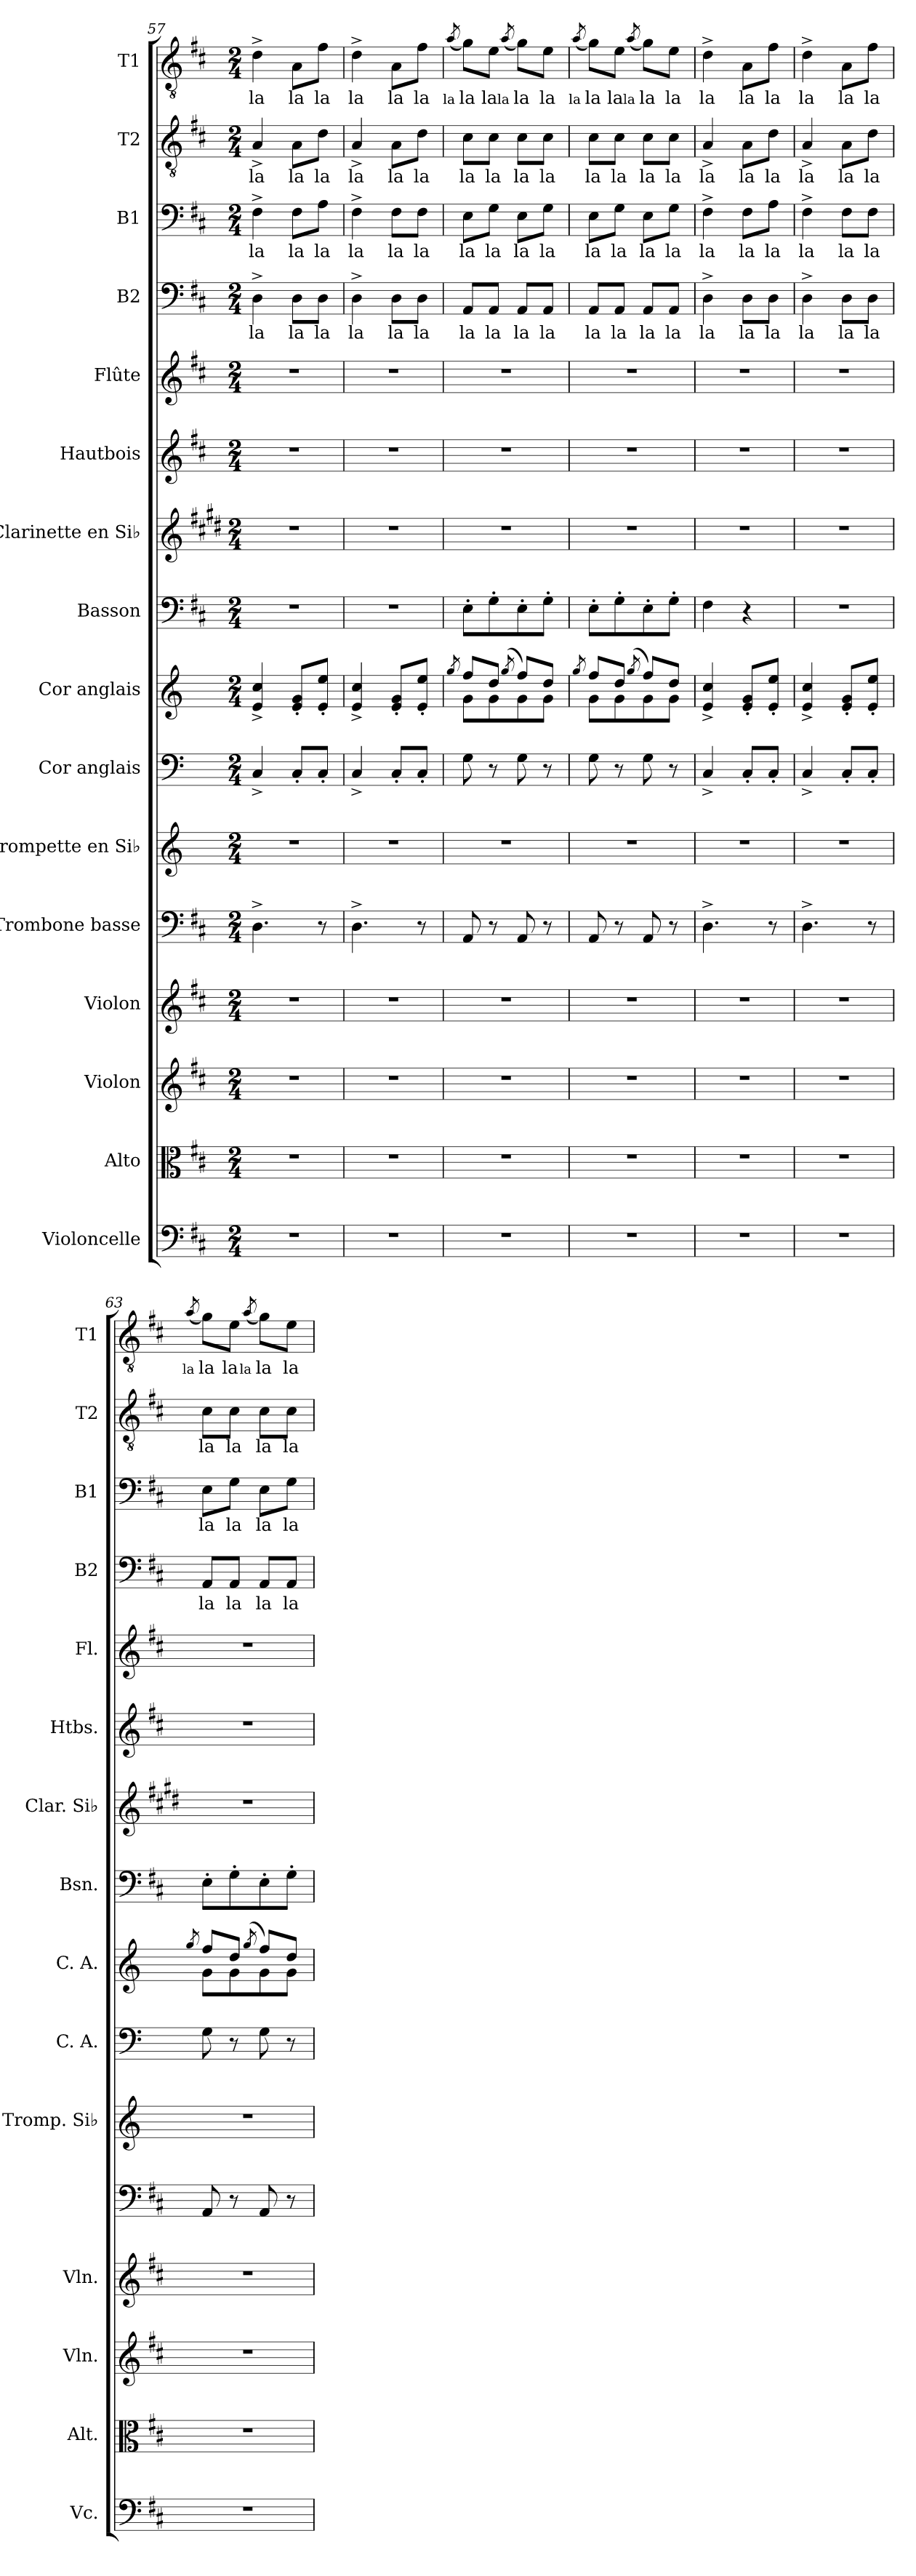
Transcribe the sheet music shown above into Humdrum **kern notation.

**kern	**kern	**kern	**kern	**kern	**kern	**kern	**kern	**kern	**kern	**kern	**kern	**kern	**text	**kern	**text	**kern	**text	**kern	**text
*part16	*part15	*part14	*part13	*part12	*part11	*part10	*part9	*part8	*part7	*part6	*part5	*part4	*part4	*part3	*part3	*part2	*part2	*part1	*part1
*staff16	*staff15	*staff14	*staff13	*staff12	*staff11	*staff10	*staff9	*staff8	*staff7	*staff6	*staff5	*staff4	*staff4	*staff3	*staff3	*staff2	*staff2	*staff1	*staff1
*I"Violoncelle	*I"Alto	*I"Violon	*I"Violon	*I"Trombone basse	*I"Trompette en Si♭	*I"Cor anglais	*I"Cor anglais	*I"Basson	*I"Clarinette en Si♭	*I"Hautbois	*I"Flûte	*I"B2	*	*I"B1	*	*I"T2	*	*I"T1	*
*I'Vc.	*I'Alt.	*I'Vln.	*I'Vln.	*	*I'Tromp. Si♭	*I'C. A.	*I'C. A.	*I'Bsn.	*I'Clar. Si♭	*I'Htbs.	*I'Fl.	*I'B2	*	*I'B1	*	*I'T2	*	*I'T1	*
*clefF4	*clefC3	*clefG2	*clefG2	*clefF4	*clefG2	*clefF4	*clefG2	*clefF4	*clefG2	*clefG2	*clefG2	*clefF4	*	*clefF4	*	*clefGv2	*	*clefGv2	*
*	*	*	*	*	*ITrd6c10	*ITrd6c10	*ITrd6c10	*	*ITrd1c2	*	*	*	*	*	*	*	*	*	*
*k[f#c#]	*k[f#c#]	*k[f#c#]	*k[f#c#]	*k[f#c#]	*k[f#c#]	*k[f#c#]	*k[f#c#]	*k[f#c#]	*k[f#c#]	*k[f#c#]	*k[f#c#]	*k[f#c#]	*	*k[f#c#]	*	*k[f#c#]	*	*k[f#c#]	*
*M2/4	*M2/4	*M2/4	*M2/4	*M2/4	*M2/4	*M2/4	*M2/4	*M2/4	*M2/4	*M2/4	*M2/4	*M2/4	*	*M2/4	*	*M2/4	*	*M2/4	*
*MM108	*MM108	*MM108	*MM108	*MM108	*MM108	*MM108	*MM108	*MM108	*MM108	*MM108	*MM108	*MM108	*	*MM108	*	*MM108	*	*MM108	*
=57	=57	=57	=57	=57	=57	=57	=57	=57	=57	=57	=57	=57	=57	=57	=57	=57	=57	=57	=57
2r	2r	2r	2r	4.D^\	2r	4DD^/	4F#/^ 4d/^	2r	2r	2r	2r	4D^\	la	4F#^\	la	4A^/	la	4d^\	la
.	.	.	.	.	.	8DD'/L	8F#/' 8A/'L	.	.	.	.	8D\L	la	8F#\L	la	8A\L	la	8A\L	la
.	.	.	.	8r	.	8DD'/J	8F#/' 8f#/'J	.	.	.	.	8D\J	la	8A\J	la	8d\J	la	8f#\J	la
=58	=58	=58	=58	=58	=58	=58	=58	=58	=58	=58	=58	=58	=58	=58	=58	=58	=58	=58	=58
2r	2r	2r	2r	4.D^\	2r	4DD^/	4F#/^ 4d/^	2r	2r	2r	2r	4D^\	la	4F#^\	la	4A^/	la	4d^\	la
.	.	.	.	.	.	8DD'/L	8F#/' 8A/'L	.	.	.	.	8D\L	la	8F#\L	la	8A\L	la	8A\L	la
.	.	.	.	8r	.	8DD'/J	8F#/' 8f#/'J	.	.	.	.	8D\J	la	8F#\J	la	8d\J	la	8f#\J	la
!!LO:PB:g=z
=59	=59	=59	=59	=59	=59	=59	=59	=59	=59	=59	=59	=59	=59	=59	=59	=59	=59	=59	=59
.	.	.	.	.	.	.	8qa/	.	.	.	.	.	.	.	.	.	.	(8qa/	la
*	*	*	*	*	*	*	*^	*	*	*	*	*	*	*	*	*	*	*	*
2r	2r	2r	2r	8AA/	2r	8AA\	8g/L	8A\L	8E'\L	2r	2r	2r	8AA/L	la	8E\L	la	8c#\L	la	8g\L)	la
.	.	.	.	8r	.	8r	8e/J	8A\	8G'\	.	.	.	8AA/J	la	8G\J	la	8c#\J	la	8e\J	la
.	.	.	.	.	.	.	(8qa/	.	.	.	.	.	.	.	.	.	.	.	(8qa/	la
.	.	.	.	8AA/	.	8AA\	8g/L)	8A\	8E'\	.	.	.	8AA/L	la	8E\L	la	8c#\L	la	8g\L)	la
.	.	.	.	8r	.	8r	8e/J	8A\J	8G'\J	.	.	.	8AA/J	la	8G\J	la	8c#\J	la	8e\J	la
=60	=60	=60	=60	=60	=60	=60	=60	=60	=60	=60	=60	=60	=60	=60	=60	=60	=60	=60	=60	=60
.	.	.	.	.	.	.	8qa/	.	.	.	.	.	.	.	.	.	.	.	(8qa/	la
2r	2r	2r	2r	8AA/	2r	8AA\	8g/L	8A\L	8E'\L	2r	2r	2r	8AA/L	la	8E\L	la	8c#\L	la	8g\L)	la
.	.	.	.	8r	.	8r	8e/J	8A\	8G'\	.	.	.	8AA/J	la	8G\J	la	8c#\J	la	8e\J	la
.	.	.	.	.	.	.	(8qa/	.	.	.	.	.	.	.	.	.	.	.	(8qa/	la
.	.	.	.	8AA/	.	8AA\	8g/L)	8A\	8E'\	.	.	.	8AA/L	la	8E\L	la	8c#\L	la	8g\L)	la
.	.	.	.	8r	.	8r	8e/J	8A\J	8G'\J	.	.	.	8AA/J	la	8G\J	la	8c#\J	la	8e\J	la
*	*	*	*	*	*	*	*v	*v	*	*	*	*	*	*	*	*	*	*	*	*
=61	=61	=61	=61	=61	=61	=61	=61	=61	=61	=61	=61	=61	=61	=61	=61	=61	=61	=61	=61
2r	2r	2r	2r	4.D^\	2r	4DD^/	4F#/^ 4d/^	4F#\	2r	2r	2r	4D^\	la	4F#^\	la	4A^/	la	4d^\	la
.	.	.	.	.	.	8DD'/L	8F#/' 8A/'L	4r	.	.	.	8D\L	la	8F#\L	la	8A\L	la	8A\L	la
.	.	.	.	8r	.	8DD'/J	8F#/' 8f#/'J	.	.	.	.	8D\J	la	8A\J	la	8d\J	la	8f#\J	la
=62	=62	=62	=62	=62	=62	=62	=62	=62	=62	=62	=62	=62	=62	=62	=62	=62	=62	=62	=62
2r	2r	2r	2r	4.D^\	2r	4DD^/	4F#/^ 4d/^	2r	2r	2r	2r	4D^\	la	4F#^\	la	4A^/	la	4d^\	la
.	.	.	.	.	.	8DD'/L	8F#/' 8A/'L	.	.	.	.	8D\L	la	8F#\L	la	8A\L	la	8A\L	la
.	.	.	.	8r	.	8DD'/J	8F#/' 8f#/'J	.	.	.	.	8D\J	la	8F#\J	la	8d\J	la	8f#\J	la
=63	=63	=63	=63	=63	=63	=63	=63	=63	=63	=63	=63	=63	=63	=63	=63	=63	=63	=63	=63
.	.	.	.	.	.	.	8qa/	.	.	.	.	.	.	.	.	.	.	(8qa/	la
*	*	*	*	*	*	*	*^	*	*	*	*	*	*	*	*	*	*	*	*
2r	2r	2r	2r	8AA/	2r	8AA\	8g/L	8A\L	8E'\L	2r	2r	2r	8AA/L	la	8E\L	la	8c#\L	la	8g\L)	la
.	.	.	.	8r	.	8r	8e/J	8A\	8G'\	.	.	.	8AA/J	la	8G\J	la	8c#\J	la	8e\J	la
.	.	.	.	.	.	.	(8qa/	.	.	.	.	.	.	.	.	.	.	.	(8qa/	la
.	.	.	.	8AA/	.	8AA\	8g/L)	8A\	8E'\	.	.	.	8AA/L	la	8E\L	la	8c#\L	la	8g\L)	la
.	.	.	.	8r	.	8r	8e/J	8A\J	8G'\J	.	.	.	8AA/J	la	8G\J	la	8c#\J	la	8e\J	la
*	*	*	*	*	*	*	*v	*v	*	*	*	*	*	*	*	*	*	*	*	*
=	=	=	=	=	=	=	=	=	=	=	=	=	=	=	=	=	=	=	=
*-	*-	*-	*-	*-	*-	*-	*-	*-	*-	*-	*-	*-	*-	*-	*-	*-	*-	*-	*-
